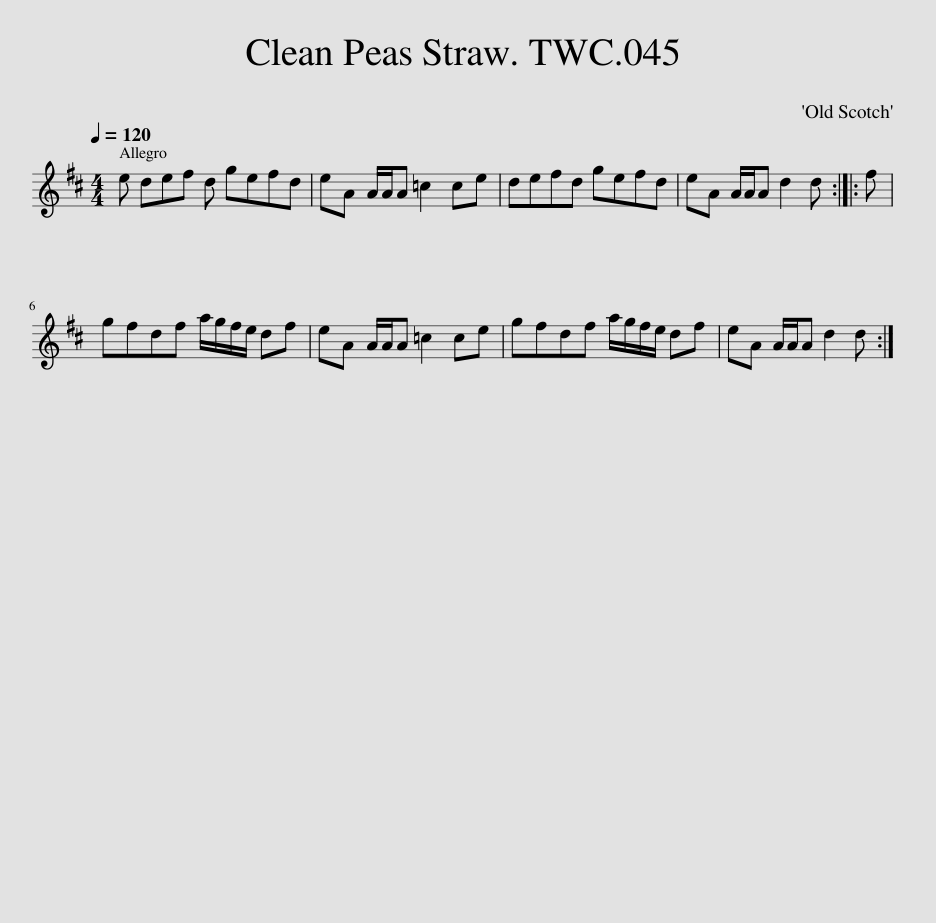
X:1
L:1/8
Q:1/4=120
M:4/4
I:linebreak $
K:D
V:1 treble
V:1
 e def d gefd | eA A/A/A =c2 ce | defd gefd | eA A/A/A d2 d :: f |$ %5
 gfdf a/g/f/e/ df | eA A/A/A =c2 ce | gfdf a/g/f/e/ df | eA A/A/A d2 d :| %9
